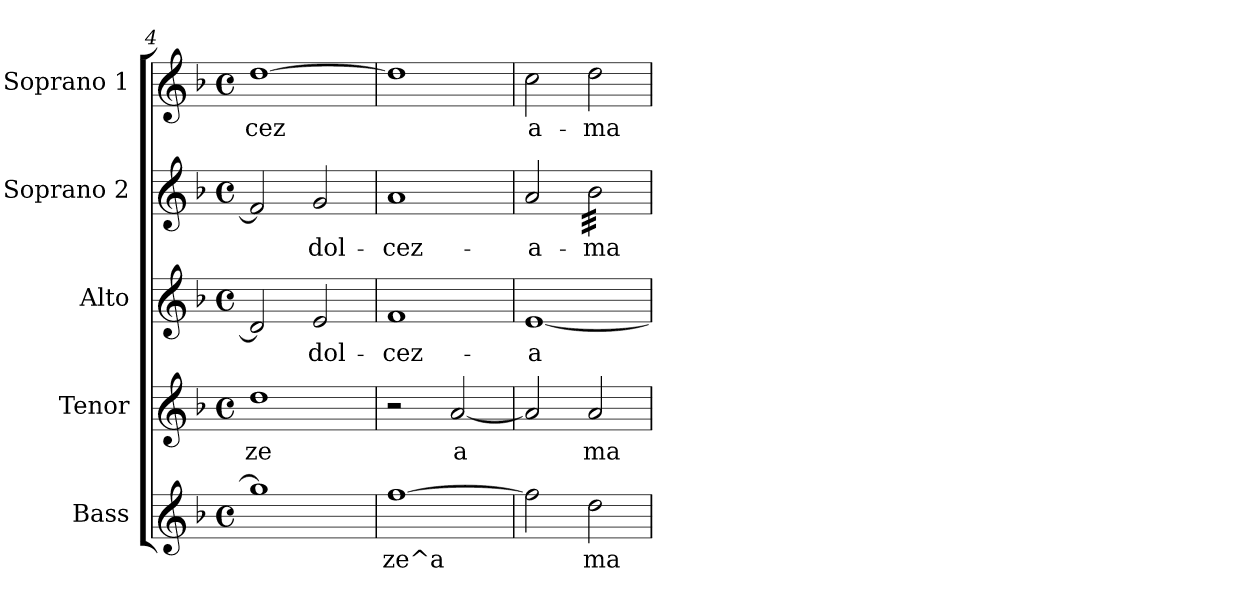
**kern	**text	**kern	**text	**kern	**text	**kern	**text	**kern	**text
*part5	*part5	*part4	*part4	*part3	*part3	*part2	*part2	*part1	*part1
*staff5	*staff5	*staff4	*staff4	*staff3	*staff3	*staff2	*staff2	*staff1	*staff1
*I"Bass	*	*I"Tenor	*	*I"Alto	*	*I"Soprano 2	*	*I"Soprano 1	*
*k[b-]	*	*k[b-]	*	*k[b-]	*	*k[b-]	*	*k[b-]	*
*F:	*	*F:	*	*F:	*	*F:	*	*F:	*
*M4/4	*	*M4/4	*	*M4/4	*	*M4/4	*	*M4/4	*
*met(c)	*	*met(c)	*	*met(c)	*	*met(c)	*	*met(c)	*
=4	=4	=4	=4	=4	=4	=4	=4	=4	=4
!	!LO:LY:b:rj	!	!LO:LY:b:rj	!	!LO:LY:b:rj	!	!LO:LY:b:rj	!	!LO:LY:b:rj
1gg]	--	1dd	-ze	2d/]	.	2f/]	.	[>1dd	-cez-
!	!	!	!	!	!LO:LY:b:rj	!	!LO:LY:b:rj	!	!
.	.	.	.	2e/	dol-	2g/	dol-	.	.
=5	=5	=5	=5	=5	=5	=5	=5	=5	=5
!	!LO:LY:b:rj	!	!	!	!LO:LY:b:rj	!	!LO:LY:b:rj	!	!LO:LY:b:rj
[>1ff	-ze^a-	2r	.	1f	-cez-	1a	-cez-	1dd]	--
!	!	!	!LO:LY:b:rj	!	!	!	!	!	!
.	.	[<2a/	a-	.	.	.	.	.	.
=6	=6	=6	=6	=6	=6	=6	=6	=6	=6
!	!LO:LY:b:rj	!	!LO:LY:b:rj	!	!LO:LY:b:rj	!	!LO:LY:b:rj	!	!LO:LY:b:rj
2ff\]	--	2a/]	--	[<1e	-a-	2a/	-a-	2cc\	-a-
!	!LO:LY:b:rj	!	!LO:LY:b:rj	!	!	!	!LO:LY:b:rj	!	!LO:LY:b:rj
*	*	*	*	*	*	*tremolo	*	*	*
2dd\	-ma-	2a/	-ma-	.	.	32b-\LLL	-ma-	2dd\	-ma-
.	.	.	.	.	.	32b-\	.	.	.
.	.	.	.	.	.	32b-\	.	.	.
.	.	.	.	.	.	32b-\	.	.	.
.	.	.	.	.	.	32b-\	.	.	.
.	.	.	.	.	.	32b-\	.	.	.
.	.	.	.	.	.	32b-\	.	.	.
.	.	.	.	.	.	32b-\	.	.	.
.	.	.	.	.	.	32b-\	.	.	.
.	.	.	.	.	.	32b-\	.	.	.
.	.	.	.	.	.	32b-\	.	.	.
.	.	.	.	.	.	32b-\	.	.	.
.	.	.	.	.	.	32b-\	.	.	.
.	.	.	.	.	.	32b-\	.	.	.
.	.	.	.	.	.	32b-\	.	.	.
.	.	.	.	.	.	32b-\JJJ	.	.	.
*	*	*	*	*	*	*Xtremolo	*	*	*
=	=	=	=	=	=	=	=	=	=
*-	*-	*-	*-	*-	*-	*-	*-	*-	*-
